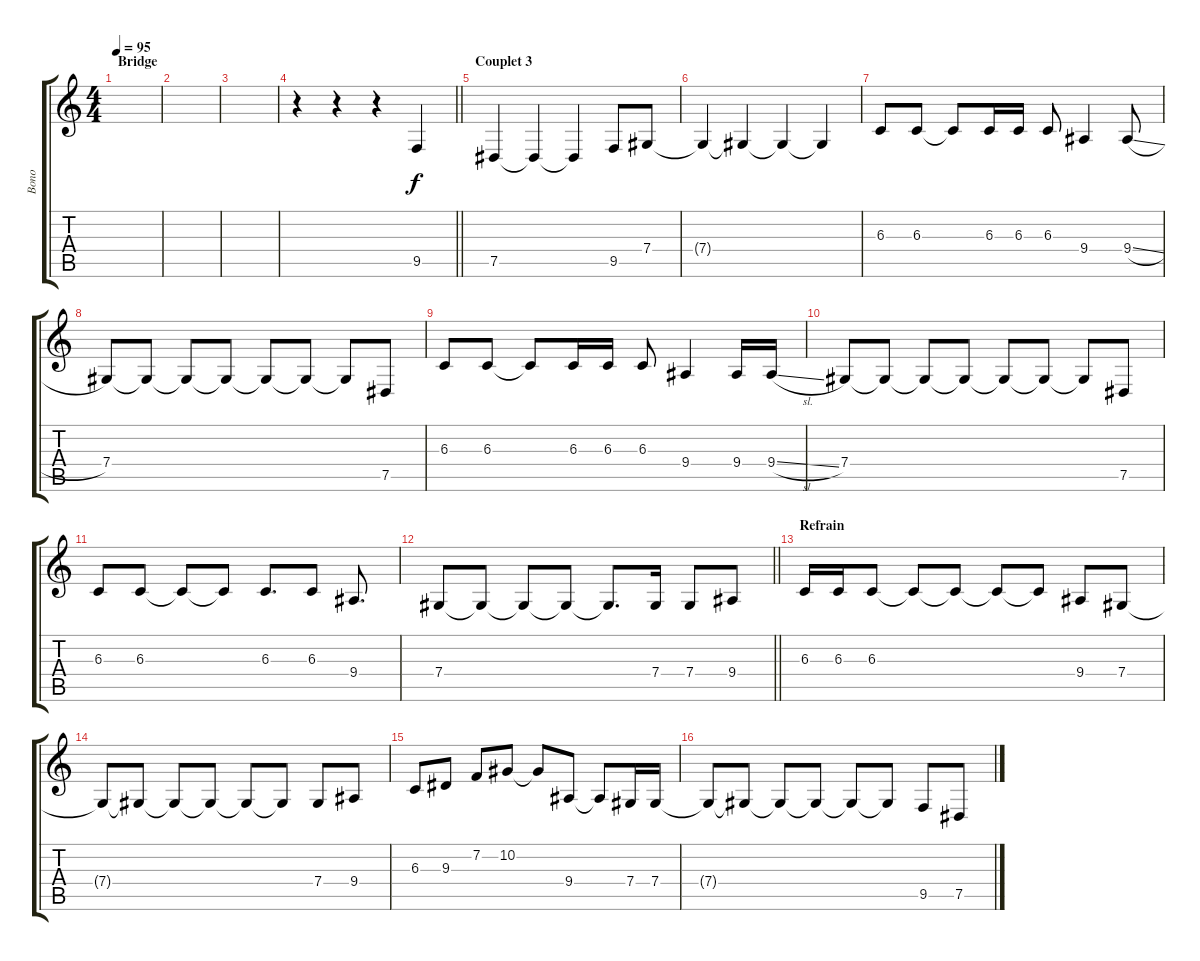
\track ("Bono" "Bono") {instrument electricgrandpiano}
\staff {score tabs}
\tuning (Eb4 Bb3 Gb3 Db3 Ab2 Eb2) {hide}
\ts (4 4)
\section ("" "Bridge")
\tempo 95
\clef g2
\ks c
|
|
|
\barLineRight lightlight
r.4 r.4 r.4 9.5.4 |
\section ("" "Couplet 3")
7.5.4 7.5{t}.4 7.5{t}.4 9.5.8 7.4.8 |
7.4{t}.4 7.4{t}.4 7.4{t}.4 7.4{t}.4 |
6.3.8 6.3.8 6.3{t}.8 6.3.16 6.3.16 6.3.8 9.4.4 9.4{sl}.8 |
7.4.8 7.4{t}.8 7.4{t}.8 7.4{t}.8 7.4{t}.8 7.4{t}.8 7.4{t}.8 7.5.8 |
6.3.8 6.3.8 6.3{t}.8 6.3.16 6.3.16 6.3.8 9.4.4 9.4.16 9.4{sl}.16 |
7.4.8 7.4{t}.8 7.4{t}.8 7.4{t}.8 7.4{t}.8 7.4{t}.8 7.4{t}.8 7.5.8 |
6.3.8 6.3.8 6.3{t}.8 6.3{t}.8 6.3.8{d} 6.3.8 9.4.8{d} |
\barLineRight lightlight
7.4.8 7.4{t}.8 7.4{t}.8 7.4{t}.8 7.4{t}.8{d} 7.4.16 7.4.8 9.4.8 |
\section ("" "Refrain")
6.3.16 6.3.16 6.3.8 6.3{t}.8 6.3{t}.8 6.3{t}.8 6.3{t}.8 9.4.8 7.4.8 |
7.4{t}.8 7.4{t}.8 7.4{t}.8 7.4{t}.8 7.4{t}.8 7.4{t}.8 7.4.8 9.4.8 |
6.3.8 9.3.8 7.2.8 10.2.8 10.2{t}.8 9.4.8 9.4{t}.8 7.4.16 7.4.16 |
7.4{t}.8 7.4{t}.8 7.4{t}.8 7.4{t}.8 7.4{t}.8 7.4{t}.8 9.5.8 7.5.8
